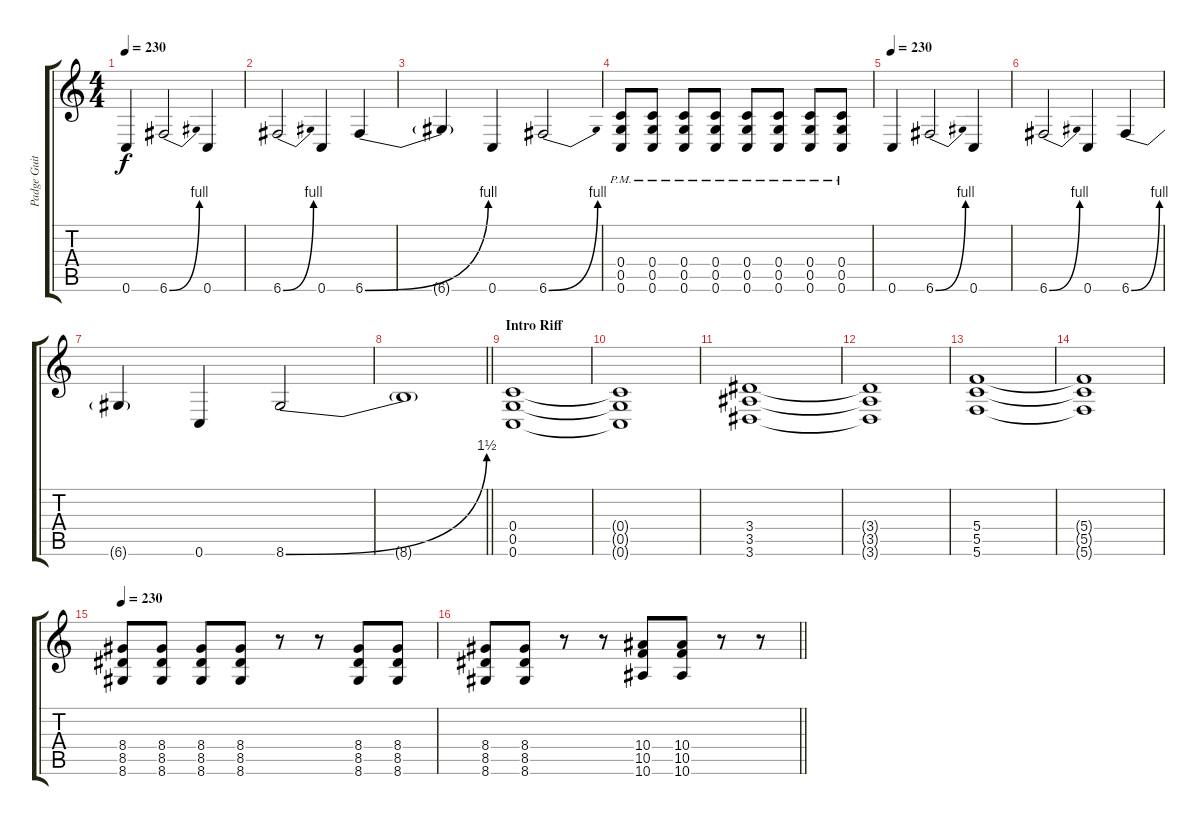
\track ("Padge Guitar" "Padge Guit") {instrument distortionguitar}
\staff {score tabs}
\tuning (D4 A3 F3 C3 G2 C2) {hide}
\ts (4 4)
\tempo 230
\clef g2
\ks c
0.6.4{dy f instrument distortionguitar} 6.6{be (bend 0 0 60 4)}.2 0.6.4 |
6.6{be (bend 0 0 60 4)}.2 0.6.4 6.6{be (bend 0 0 60 4)}.4 |
6.6{t}.4 0.6.4 6.6{be (bend 0 0 60 4)}.2 |
(0.4{pm} 0.5{pm} 0.6{pm}).8 (0.4{pm} 0.5{pm} 0.6{pm}).8 (0.4{pm} 0.5{pm} 0.6{pm}).8 (0.4{pm} 0.5{pm} 0.6{pm}).8 (0.4{pm} 0.5{pm} 0.6{pm}).8 (0.4{pm} 0.5{pm} 0.6{pm}).8 (0.4{pm} 0.5{pm} 0.6{pm}).8 (0.4{pm} 0.5{pm} 0.6{pm}).8 |
\tempo 230
0.6.4{instrument distortionguitar} 6.6{be (bend 0 0 60 4)}.2 0.6.4 |
6.6{be (bend 0 0 60 4)}.2 0.6.4 6.6{be (bend 0 0 60 4)}.4 |
6.6{t}.4 0.6.4 8.6{be (bend 0 0 60 6)}.2 |
\barLineRight lightlight
8.6{t}.1 |
\section ("" "Intro Riff")
(0.4 0.5 0.6).1 |
(0.4{t} 0.5{t} 0.6{t}).1 |
(3.4 3.5 3.6).1 |
(3.4{t} 3.5{t} 3.6{t}).1 |
(5.4 5.5 5.6).1 |
(5.4{t} 5.5{t} 5.6{t}).1 |
\tempo 230
(8.4 8.5 8.6).8 (8.4 8.5 8.6).8 (8.4 8.5 8.6).8 (8.4 8.5 8.6).8 r.8 r.8 (8.4 8.5 8.6).8 (8.4 8.5 8.6).8 |
\barLineRight lightlight
(8.4 8.5 8.6).8 (8.4 8.5 8.6).8 r.8 r.8 (10.4 10.5 10.6).8 (10.4 10.5 10.6).8 r.8 r.8
